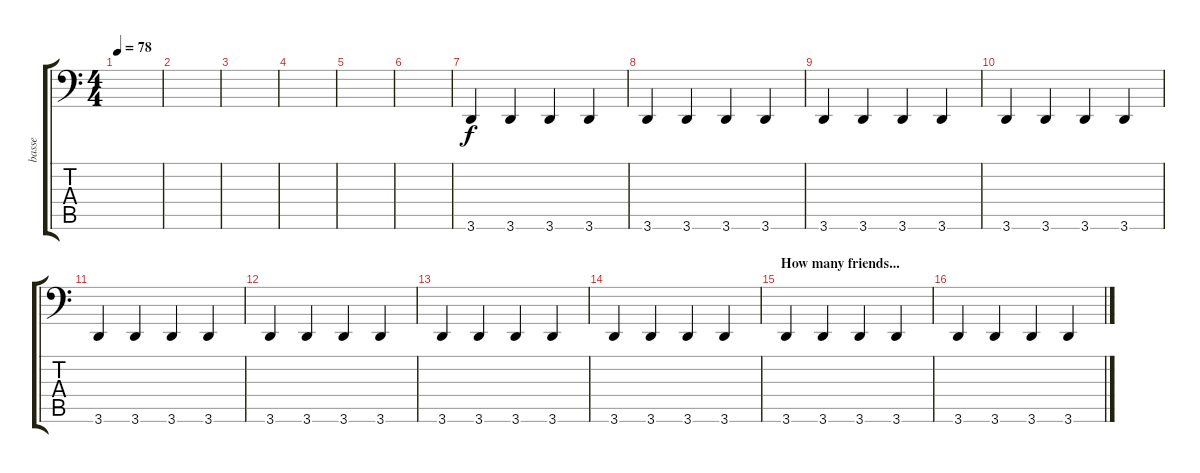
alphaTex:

\track ("basse" "basse") {instrument electricbassfinger}
\staff {score tabs}
\tuning (C3 G2 D2 A1 E1 B0) {hide}
\ts (4 4)
\tempo 78
\clef f4
\ks c
|
|
|
|
|
|
3.6.4 3.6.4 3.6.4 3.6.4 |
3.6.4 3.6.4 3.6.4 3.6.4 |
3.6.4 3.6.4 3.6.4 3.6.4 |
3.6.4 3.6.4 3.6.4 3.6.4 |
3.6.4 3.6.4 3.6.4 3.6.4 |
3.6.4 3.6.4 3.6.4 3.6.4 |
3.6.4 3.6.4 3.6.4 3.6.4 |
3.6.4 3.6.4 3.6.4 3.6.4 |
\section ("" "How many friends...")
3.6.4 3.6.4 3.6.4 3.6.4 |
3.6.4 3.6.4 3.6.4 3.6.4
